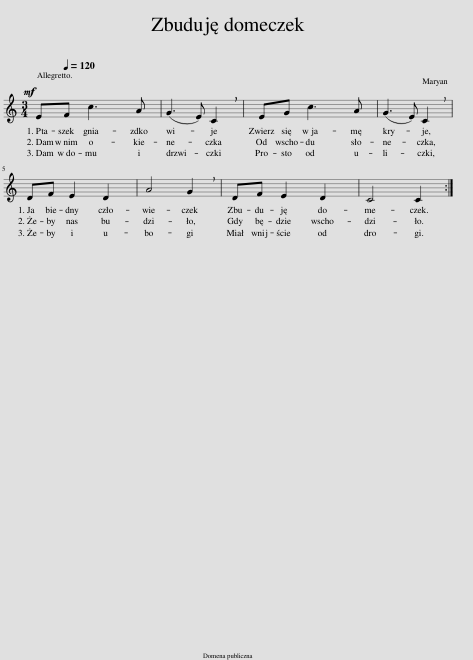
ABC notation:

X:1
L:1/8
Q:1/4=120
M:3/4
I:linebreak $
K:C
V:1 treble
V:1
!mf! EF c3 A | (G3 E) !breath!C2 | EG c3 A | (G3 E) !breath!C2 |$ DF E2 D2 | %5
 A4 !breath!G2 | DF E2 D2 | C4 C2 :| %8
